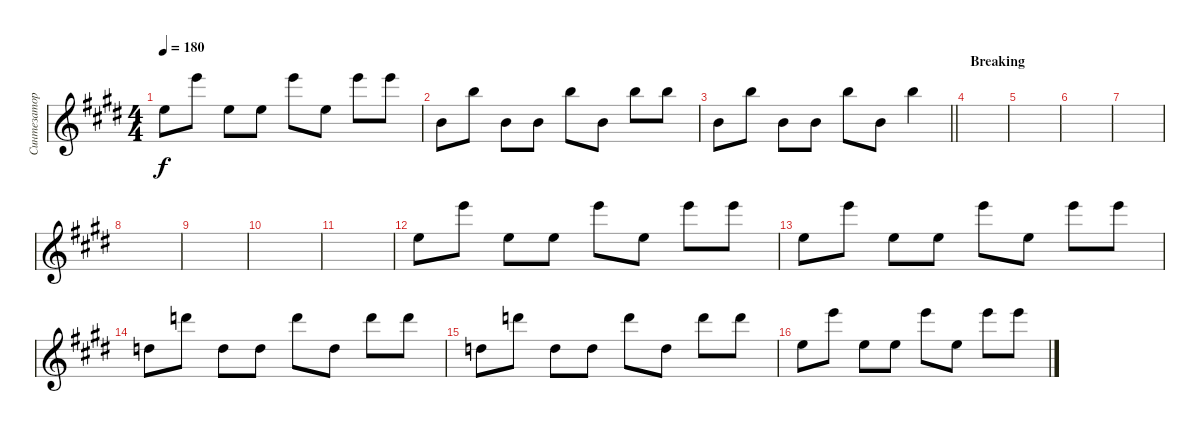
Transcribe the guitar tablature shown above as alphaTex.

\track ("Синтезатор" "Синтезатор") {instrument pad3polysynth}
\staff {score}
\tuning (E4 B3 G3 D3 A2 E2) {hide}
\ts (4 4)
\tempo 180
\clef g2
\ks c#minor
17.2.8{dy f} 24.1.8 17.2.8 17.2.8 24.1.8 17.2.8 24.1.8 24.1.8 |
12.2.8 19.1.8 12.2.8 12.2.8 19.1.8 12.2.8 19.1.8 19.1.8 |
\barLineRight lightlight
12.2.8 19.1.8 12.2.8 12.2.8 19.1.8 12.2.8 19.1.4 |
\section ("" "Breaking")
|
|
|
|
|
|
|
|
17.2.8 24.1.8 17.2.8 17.2.8 24.1.8 17.2.8 24.1.8 24.1.8 |
17.2.8 24.1.8 17.2.8 17.2.8 24.1.8 17.2.8 24.1.8 24.1.8 |
15.2.8 22.1.8 15.2.8 15.2.8 22.1.8 15.2.8 22.1.8 22.1.8 |
15.2.8 22.1.8 15.2.8 15.2.8 22.1.8 15.2.8 22.1.8 22.1.8 |
17.2.8 24.1.8 17.2.8 17.2.8 24.1.8 17.2.8 24.1.8 24.1.8
